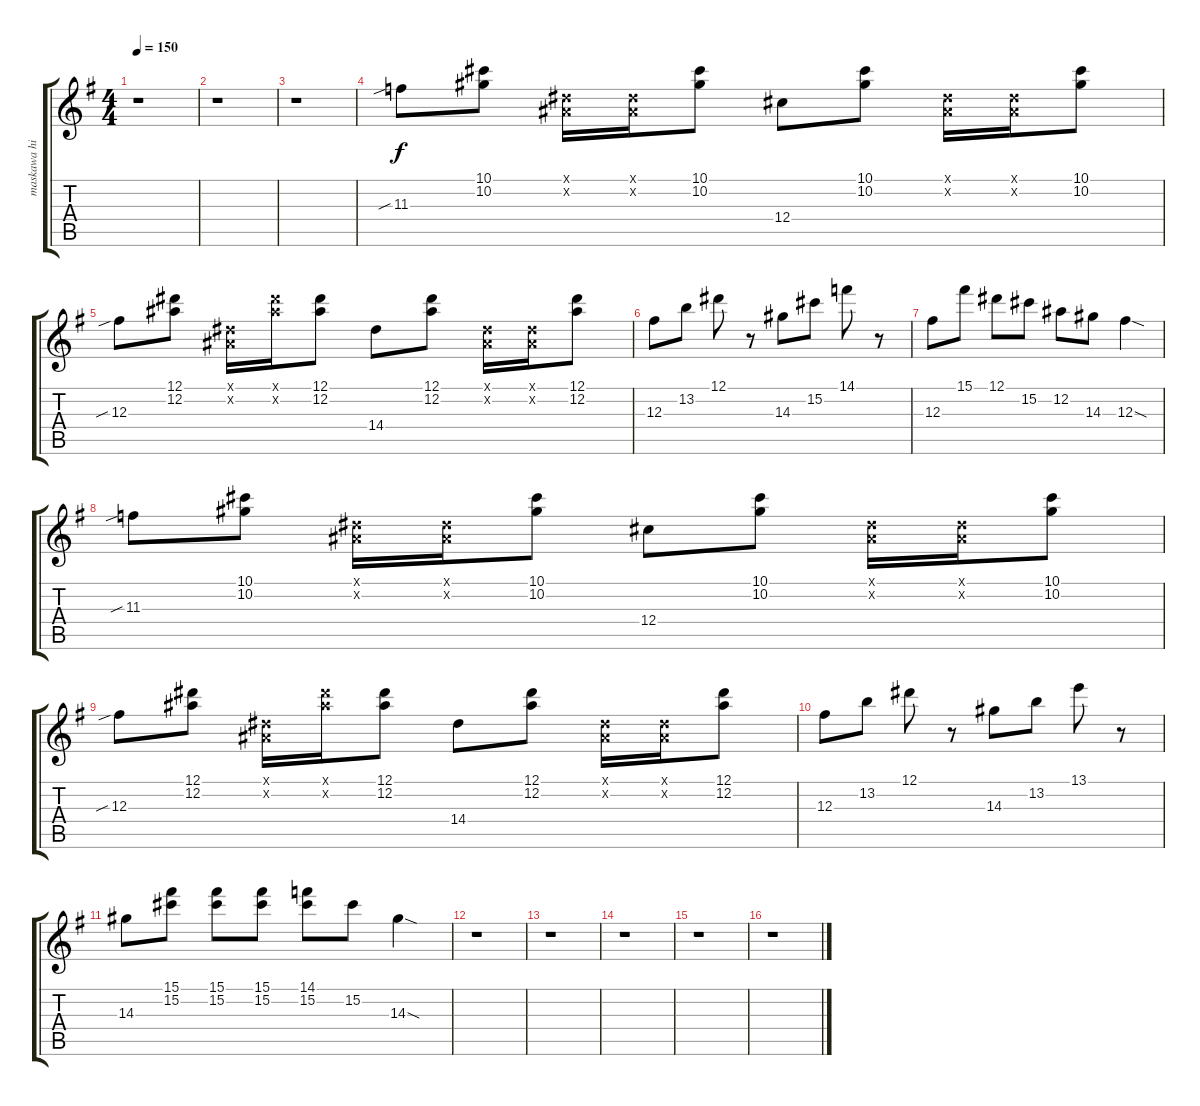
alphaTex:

\track ("maskawa hiroaki - Guitar 2" "maskawa hi") {instrument distortionguitar}
\staff {score tabs}
\tuning (Eb4 Bb3 Gb3 Db3 Ab2 Eb2) {hide}
\ts (4 4)
\tempo 150
\clef g2
\ks g
r.1{dy f} |
r.1 |
r.1 |
11.3{sib}.8 (10.1 10.2).8 (0.1{x} 0.2{x}).16 (0.1{x} 0.2{x}).16 (10.1 10.2).8 12.4.8 (10.1 10.2).8 (0.1{x} 0.2{x}).16 (0.1{x} 0.2{x}).16 (10.1 10.2).8 |
12.3{sib}.8 (12.1 12.2).8 (0.1{x} 0.2{x}).16 (12.1{x} 12.2{x}).16 (12.1 12.2).8 14.4.8 (12.1 12.2).8 (0.1{x} 0.2{x}).16 (0.1{x} 0.2{x}).16 (12.1 12.2).8 |
12.3.8 13.2.8 12.1.8 r.8 14.3.8 15.2.8 14.1.8 r.8 |
12.3.8 15.1.8 12.1.8 15.2.8 12.2.8 14.3.8 12.3{sod}.4 |
11.3{sib}.8 (10.1 10.2).8 (0.1{x} 0.2{x}).16 (0.1{x} 0.2{x}).16 (10.1 10.2).8 12.4.8 (10.1 10.2).8 (0.1{x} 0.2{x}).16 (0.1{x} 0.2{x}).16 (10.1 10.2).8 |
12.3{sib}.8 (12.1 12.2).8 (0.1{x} 0.2{x}).16 (12.1{x} 12.2{x}).16 (12.1 12.2).8 14.4.8 (12.1 12.2).8 (0.1{x} 0.2{x}).16 (0.1{x} 0.2{x}).16 (12.1 12.2).8 |
12.3.8 13.2.8 12.1.8 r.8 14.3.8 13.2.8 13.1.8 r.8 |
14.3.8 (15.1 15.2).8 (15.1 15.2).8 (15.1 15.2).8 (14.1 15.2).8 15.2.8 14.3{sod}.4 |
r.1 |
r.1 |
r.1 |
r.1 |
r.1
